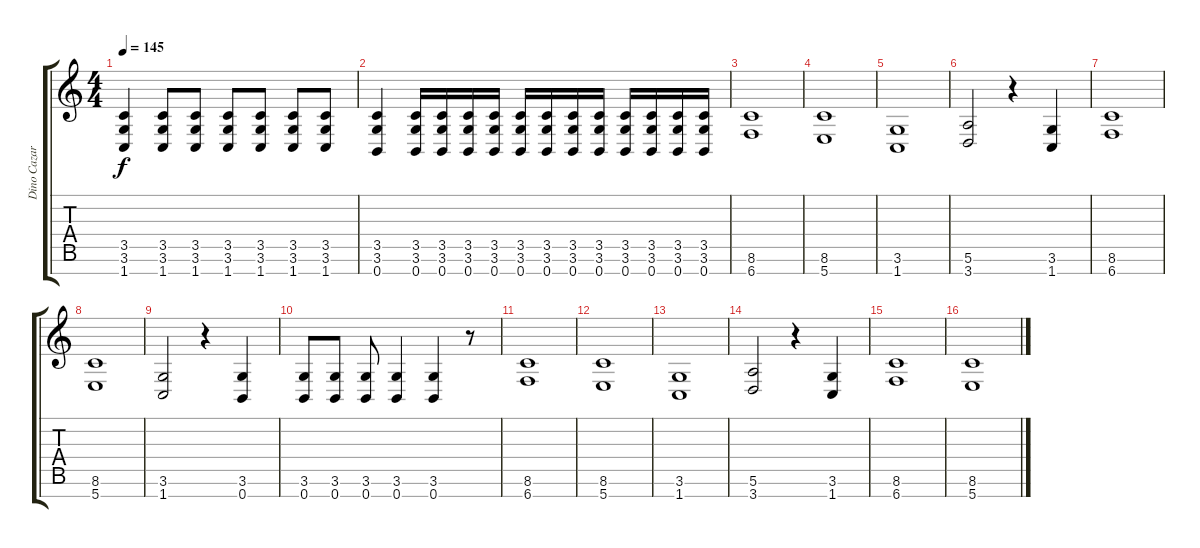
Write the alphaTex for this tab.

\track ("Dino Cazares" "Dino Cazar") {instrument overdrivenguitar}
\staff {score tabs}
\tuning (E4 B3 Gb3 D3 A2 E2 B1) {hide}
\ts (4 4)
\tempo 145
\clef g2
\ks c
(3.5 3.6 1.7).4{dy f} (3.5 3.6 1.7).8 (3.5 3.6 1.7).8 (3.5 3.6 1.7).8 (3.5 3.6 1.7).8 (3.5 3.6 1.7).8 (3.5 3.6 1.7).8 |
(3.5 3.6 0.7).4 (3.5 3.6 0.7).16 (3.5 3.6 0.7).16 (3.5 3.6 0.7).16 (3.5 3.6 0.7).16 (3.5 3.6 0.7).16 (3.5 3.6 0.7).16 (3.5 3.6 0.7).16 (3.5 3.6 0.7).16 (3.5 3.6 0.7).16 (3.5 3.6 0.7).16 (3.5 3.6 0.7).16 (3.5 3.6 0.7).16 |
(8.6 6.7).1 |
(8.6 5.7).1 |
(3.6 1.7).1 |
(5.6 3.7).2 r.4 (3.6 1.7).4 |
(8.6 6.7).1 |
(8.6 5.7).1 |
(3.6 1.7).2 r.4 (3.6 0.7).4 |
(3.6 0.7).8 (3.6 0.7).8 (3.6 0.7).8 (3.6 0.7).4 (3.6 0.7).4 r.8 |
(8.6 6.7).1 |
(8.6 5.7).1 |
(3.6 1.7).1 |
(5.6 3.7).2 r.4 (3.6 1.7).4 |
(8.6 6.7).1 |
(8.6 5.7).1
